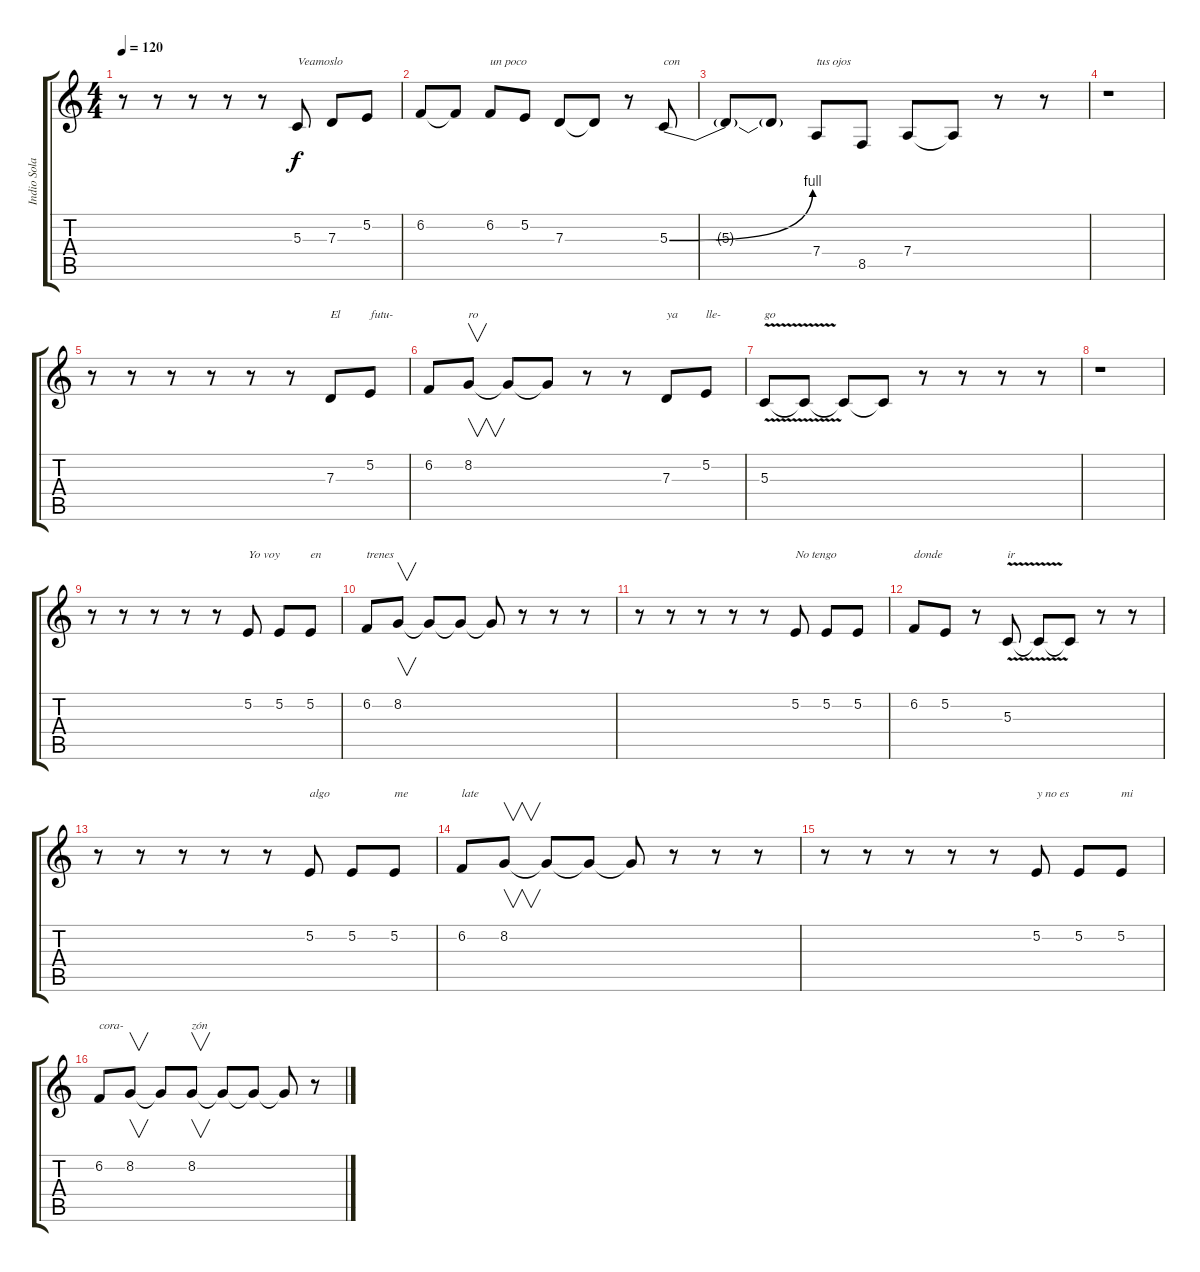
\track ("Indio Solari" "Indio Sola") {instrument lead2sawtooth}
\staff {score tabs}
\tuning (E4 B3 G3 D3 A2 E2) {hide}
\ts (4 4)
\tempo 120
\clef g2
\ks c
r.8{dy f} r.8 r.8 r.8 r.8 5.3.8{txt "Veamoslo"} 7.3.8 5.2.8 |
6.2.8 6.2{t}.8 6.2.8{txt "un poco"} 5.2.8 7.3.8 7.3{t}.8 r.8 5.3{be (bend 0 0 60 4)}.8{txt "con"} |
5.3{t}.8 5.3{t}.8 7.4.8{txt "tus ojos"} 8.5.8 7.4.8 7.4{t}.8 r.8 r.8 |
r.1 |
r.8 r.8 r.8 r.8 r.8 r.8 7.3.8{txt "El"} 5.2.8{txt "futu-"} |
6.2.8 8.2.8{v txt "ro"} 8.2{t}.8 8.2{t}.8 r.8 r.8 7.3.8{txt "ya"} 5.2.8{txt "lle-"} |
5.3{v}.8{txt "go"} 5.3{t}.8 5.3{t}.8 5.3{t}.8 r.8 r.8 r.8 r.8 |
r.1 |
r.8 r.8 r.8 r.8 r.8 5.2.8{txt "Yo voy"} 5.2.8 5.2.8{txt "en"} |
6.2.8{txt "trenes"} 8.2.8{v} 8.2{t}.8 8.2{t}.8 8.2{t}.8 r.8 r.8 r.8 |
r.8 r.8 r.8 r.8 r.8 5.2.8{txt "No tengo"} 5.2.8 5.2.8 |
6.2.8{txt "donde"} 5.2.8 r.8 5.3{v}.8{txt "ir"} 5.3{t}.8 5.3{t}.8 r.8 r.8 |
r.8 r.8 r.8 r.8 r.8 5.2.8{txt "algo"} 5.2.8 5.2.8{txt "me"} |
6.2.8{txt "late"} 8.2.8{v} 8.2{t}.8 8.2{t}.8 8.2{t}.8 r.8 r.8 r.8 |
r.8 r.8 r.8 r.8 r.8 5.2.8{txt "y no es"} 5.2.8 5.2.8{txt "mi"} |
6.2.8{txt "cora-"} 8.2.8{v} 8.2{t}.8 8.2.8{v txt "zón"} 8.2{t}.8 8.2{t}.8 8.2{t}.8 r.8
